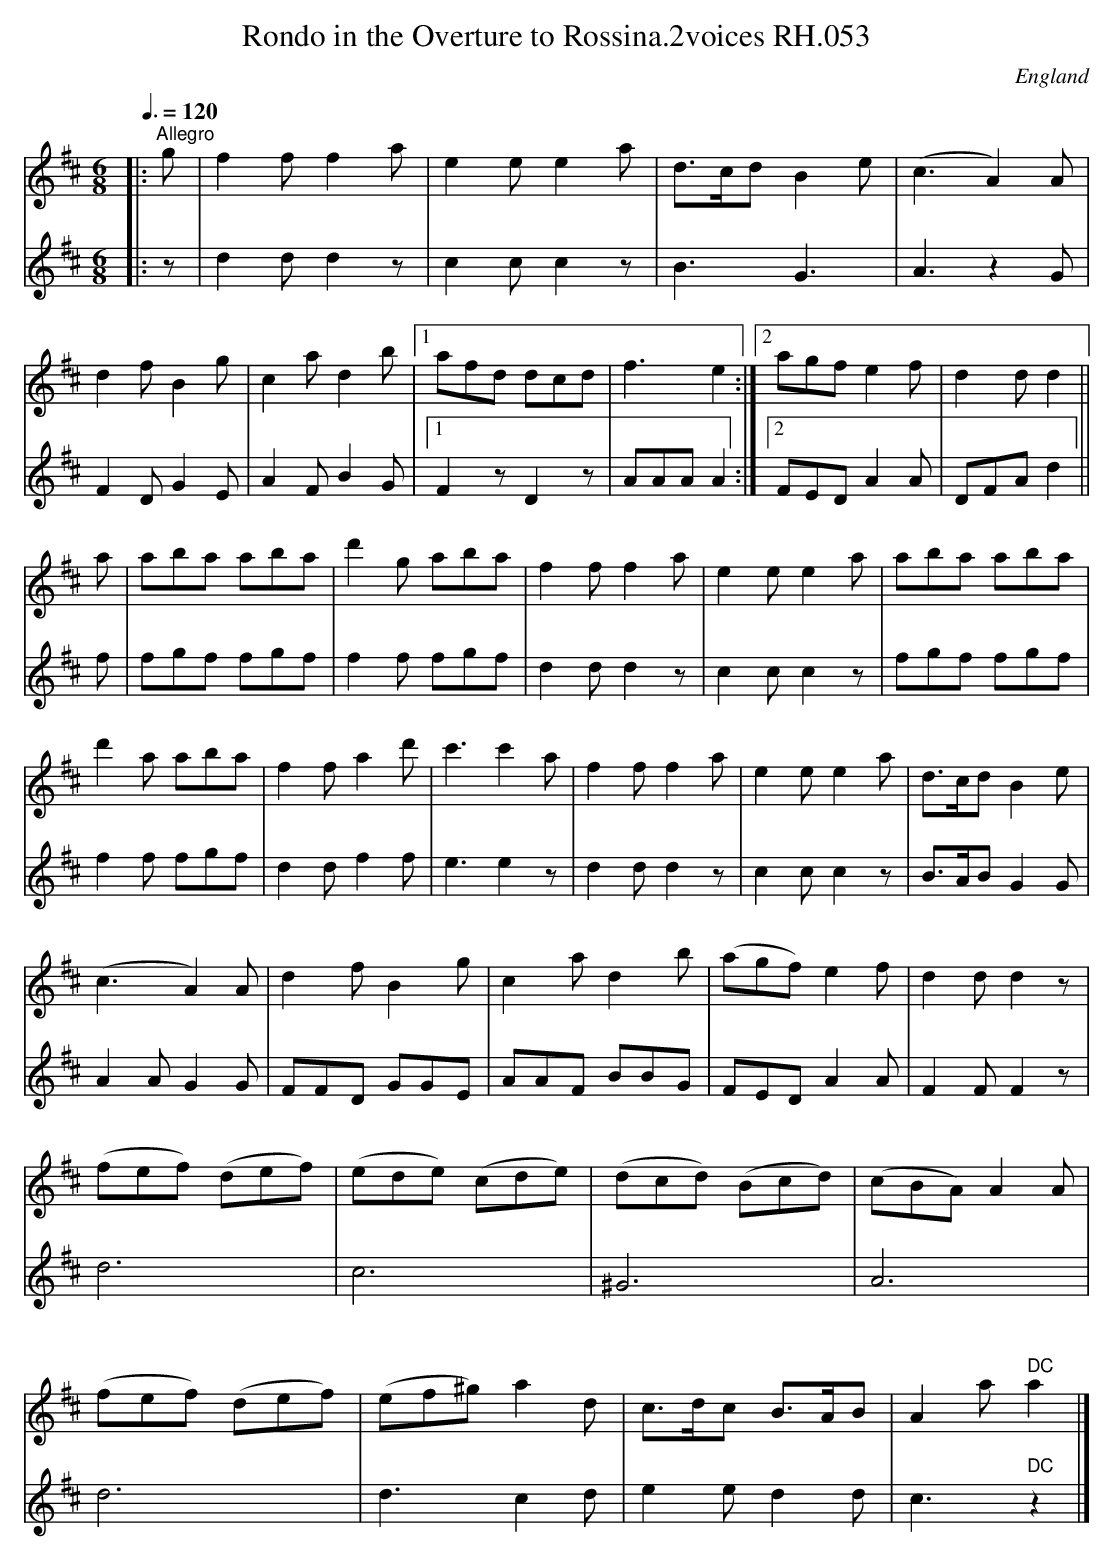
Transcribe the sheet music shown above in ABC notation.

X:1
T:Rondo in the Overture to Rossina.2voices RH.053
O:England
M:6/8
L:1/8
Q:3/8=120
K:D
[V:1]|:"^Allegro" g|f2f f2a|e2e e2a|d>cd B2e|(c3 A2)A|
[V:2]|:z|d2d d2z|c2c c2z|B3 G3|A3 z2G|
[V:1] d2f B2g|c2a d2b|1afd dcd|f3 e2:|2agf e2f|d2d d2||
[V:2] F2D G2E|A2F B2G|1F2z D2z|AAA A2:|2FED A2A|DFA d2||
[V:1] a|aba aba|d'2g aba|f2f f2a|e2e e2a|aba aba|
[V:2] f|fgf fgf|f2f fgf|d2d d2z|c2c c2z|fgf fgf|
[V:1] d'2a aba|f2f a2d'|c'3 c'2a|f2f f2a|e2e e2a|d>cd B2e|
[V:2] f2f fgf|d2d f2f|e3 e2z|d2d d2z|c2c c2z|B>AB G2G|
[V:1] (c3 A2)A|d2f B2g|c2a d2b|(agf) e2f|d2d d2z|
[V:2] A2A G2G|FFD GGE|AAF BBG|FED A2A|F2F F2z|
[V:1] (fef) (def)|(ede) (cde)|(dcd) (Bcd)|(cBA) A2A|
[V:2] d6|c6|^G6|A6|
[V:1] (fef) (def)|(ef^g) a2d|c>dc B>AB|A2a " DC"a2|]
[V:2] d6|d3 c2d|e2e d2d|c3 " DC"z2|]
